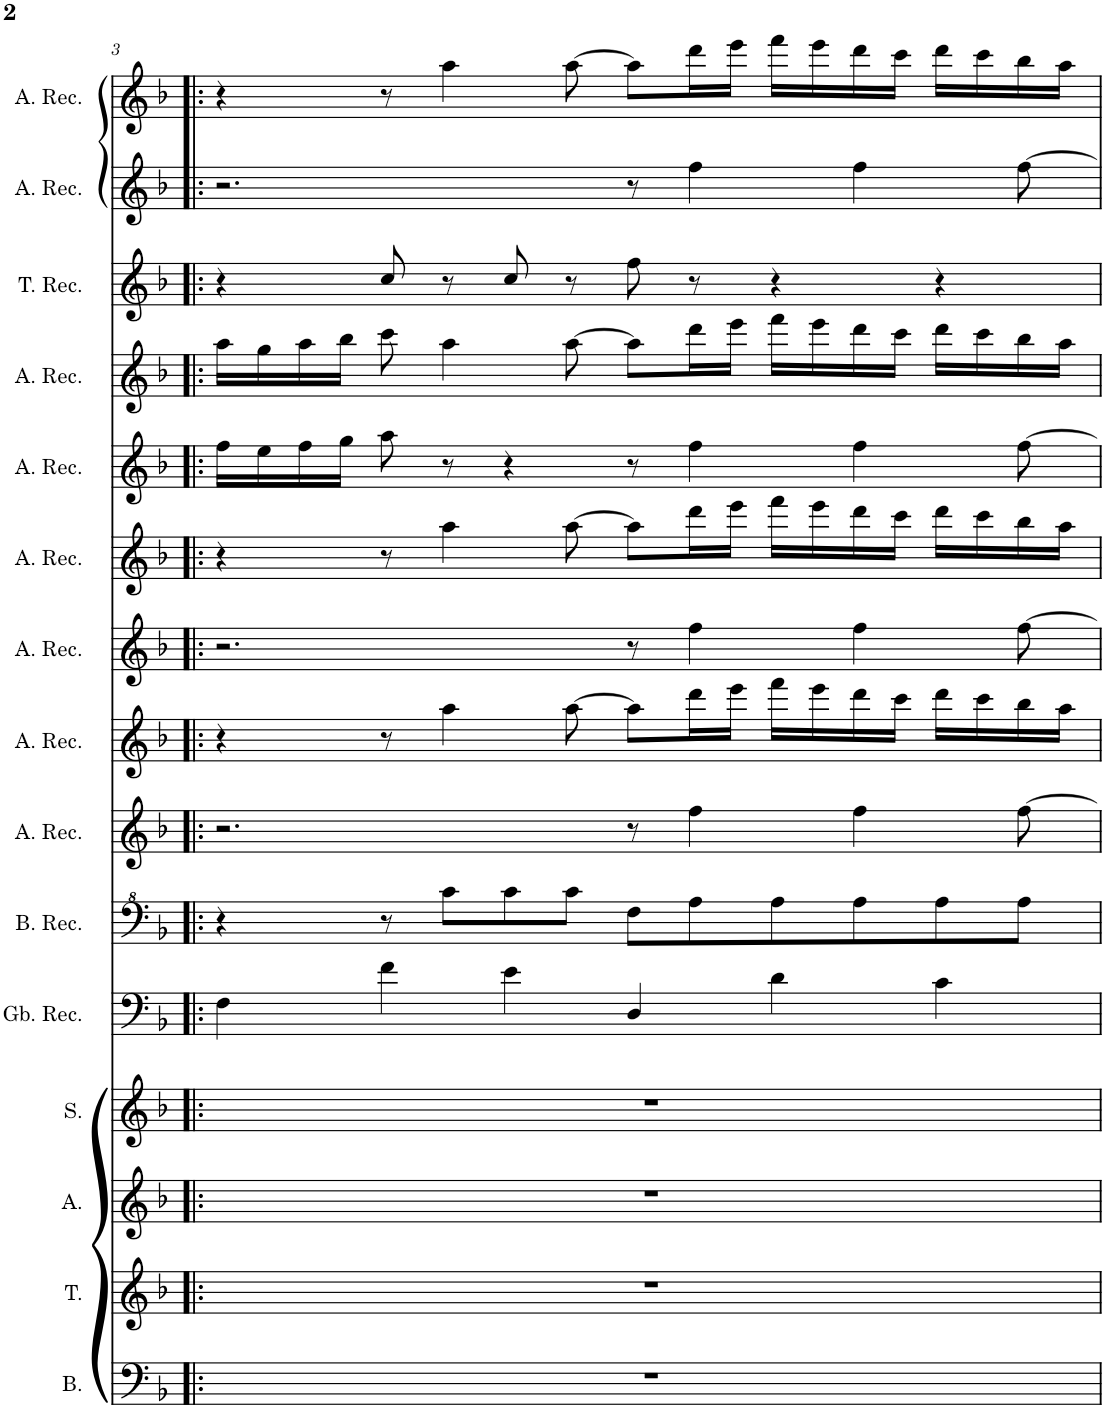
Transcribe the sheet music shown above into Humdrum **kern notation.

**kern	**kern	**kern	**kern	**kern	**kern	**kern	**kern	**kern	**kern	**kern	**kern	**kern	**kern	**kern	**kern
*part16	*part15	*part14	*part13	*part12	*part11	*part10	*part9	*part8	*part7	*part6	*part5	*part4	*part3	*part2	*part1
*staff16	*staff15	*staff14	*staff13	*staff12	*staff11	*staff10	*staff9	*staff8	*staff7	*staff6	*staff5	*staff4	*staff3	*staff2	*staff1
*I"Bass	*I"Tenor	*I"Alto	*I"Soprano	*I"Greatbass Recorder	*I"Bass Recorder	*I"Alto Recorder	*I"Alto Recorder	*I"Alto Recorder	*I"Alto Recorder	*I"Alto Recorder	*I"Alto Recorder	*I"Timpani	*I"Tenor Recorder	*I"Alto Recorder	*I"Alto Recorder
*I'B.	*I'T.	*I'A.	*I'S.	*I'Gb. Rec.	*I'B. Rec.	*I'A. Rec.	*I'A. Rec.	*I'A. Rec.	*I'A. Rec.	*I'A. Rec.	*I'A. Rec.	*I'Timp.	*I'T. Rec.	*I'A. Rec.	*I'A. Rec.
!!LO:PB:g=z
*clefF4	*clefG2	*clefG2	*clefG2	*clefF4	*clefF^4	*clefG2	*clefG2	*clefG2	*clefG2	*clefG2	*clefG2	*clefF4	*clefG2	*clefG2	*clefG2
*k[b-]	*k[b-]	*k[b-]	*k[b-]	*k[b-]	*k[b-]	*k[b-]	*k[b-]	*k[b-]	*k[b-]	*k[b-]	*k[b-]	*k[b-]	*k[b-]	*k[b-]	*k[b-]
*M6/4	*M6/4	*M6/4	*M6/4	*M6/4	*M6/4	*M6/4	*M6/4	*M6/4	*M6/4	*M6/4	*M6/4	*M6/4	*M6/4	*M6/4	*M6/4
=3!|:	=3!|:	=3!|:	=3!|:	=3!|:	=3!|:	=3!|:	=3!|:	=3!|:	=3!|:	=3!|:	=3!|:	=3!|:	=3!|:	=3!|:	=3!|:
1.r	1.r	1.r	1.r	4F\	4r	2.r	4r	2.r	4r	16ff\LL	16aa\LL	4r	4r	2.r	4r
.	.	.	.	.	.	.	.	.	.	16ee\	16gg\	.	.	.	.
.	.	.	.	.	.	.	.	.	.	16ff\	16aa\	.	.	.	.
.	.	.	.	.	.	.	.	.	.	16gg\JJ	16bb-\JJ	.	.	.	.
.	.	.	.	4f\	8r	.	8r	.	8r	8aa\	8ccc\	8F	8cc/	.	8r
.	.	.	.	.	8cc\L	.	4aa\	.	4aa\	8r	4aa\	8r	8r	.	4aa\
.	.	.	.	4e\	8cc\	.	.	.	.	4r	.	8F	8cc/	.	.
.	.	.	.	.	8cc\J	.	[8aa\	.	[8aa\	.	[8aa\	8r	8r	.	[8aa\
.	.	.	.	4D/	8f\L	8r	8aa\L]	8r	8aa\L]	8r	8aa\L]	8F	8ff\	8r	8aa\L]
.	.	.	.	.	8a\	4ff\	16ddd\L	4ff\	16ddd\L	4ff\	16ddd\L	8r	8r	4ff\	16ddd\L
.	.	.	.	.	.	.	16eee\JJ	.	16eee\JJ	.	16eee\JJ	.	.	.	16eee\JJ
.	.	.	.	4d\	8a\	.	16fff\LL	.	16fff\LL	.	16fff\LL	4r	4r	.	16fff\LL
.	.	.	.	.	.	.	16eee\	.	16eee\	.	16eee\	.	.	.	16eee\
.	.	.	.	.	8a\	4ff\	16ddd\	4ff\	16ddd\	4ff\	16ddd\	.	.	4ff\	16ddd\
.	.	.	.	.	.	.	16ccc\JJ	.	16ccc\JJ	.	16ccc\JJ	.	.	.	16ccc\JJ
.	.	.	.	4c\	8a\	.	16ddd\LL	.	16ddd\LL	.	16ddd\LL	4r	4r	.	16ddd\LL
.	.	.	.	.	.	.	16ccc\	.	16ccc\	.	16ccc\	.	.	.	16ccc\
.	.	.	.	.	8a\J	[8ff\	16bb-\	[8ff\	16bb-\	[8ff\	16bb-\	.	.	[8ff\	16bb-\
.	.	.	.	.	.	.	16aa\JJ	.	16aa\JJ	.	16aa\JJ	.	.	.	16aa\JJ
=	=	=	=	=	=	=	=	=	=	=	=	=	=	=	=
*-	*-	*-	*-	*-	*-	*-	*-	*-	*-	*-	*-	*-	*-	*-	*-
